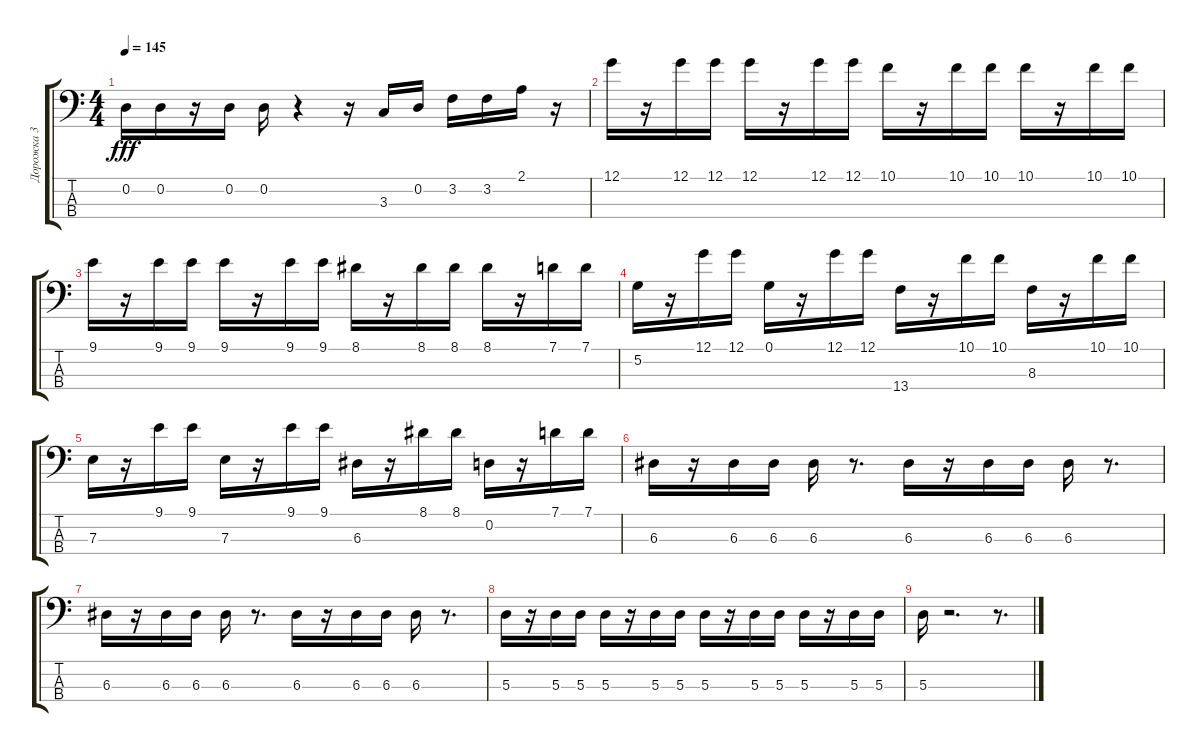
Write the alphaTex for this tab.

\track ("Дорожка 3" "Дорожка 3") {instrument synthbass1}
\staff {score tabs}
\tuning (G2 D2 A1 E1) {hide}
\ts (4 4)
\tempo 145
\clef f4
\ks c
0.2.16{dy fff} 0.2.16 r.16 0.2.16 0.2.16 r.4 r.16 3.3.16 0.2.16 3.2.16 3.2.16 2.1.16 r.16 |
12.1.16 r.16 12.1.16 12.1.16 12.1.16 r.16 12.1.16 12.1.16 10.1.16 r.16 10.1.16 10.1.16 10.1.16 r.16 10.1.16 10.1.16 |
9.1.16 r.16 9.1.16 9.1.16 9.1.16 r.16 9.1.16 9.1.16 8.1.16 r.16 8.1.16 8.1.16 8.1.16 r.16 7.1.16 7.1.16 |
5.2.16 r.16 12.1.16 12.1.16 0.1.16 r.16 12.1.16 12.1.16 13.4.16 r.16 10.1.16 10.1.16 8.3.16 r.16 10.1.16 10.1.16 |
7.3.16 r.16 9.1.16 9.1.16 7.3.16 r.16 9.1.16 9.1.16 6.3.16 r.16 8.1.16 8.1.16 0.2.16 r.16 7.1.16 7.1.16 |
6.3.16 r.16 6.3.16 6.3.16 6.3.16 r.8{d} 6.3.16 r.16 6.3.16 6.3.16 6.3.16 r.8{d} |
6.3.16 r.16 6.3.16 6.3.16 6.3.16 r.8{d} 6.3.16 r.16 6.3.16 6.3.16 6.3.16 r.8{d} |
5.3.16 r.16 5.3.16 5.3.16 5.3.16 r.16 5.3.16 5.3.16 5.3.16 r.16 5.3.16 5.3.16 5.3.16 r.16 5.3.16 5.3.16 |
5.3.16 r.2{d} r.8{d}
